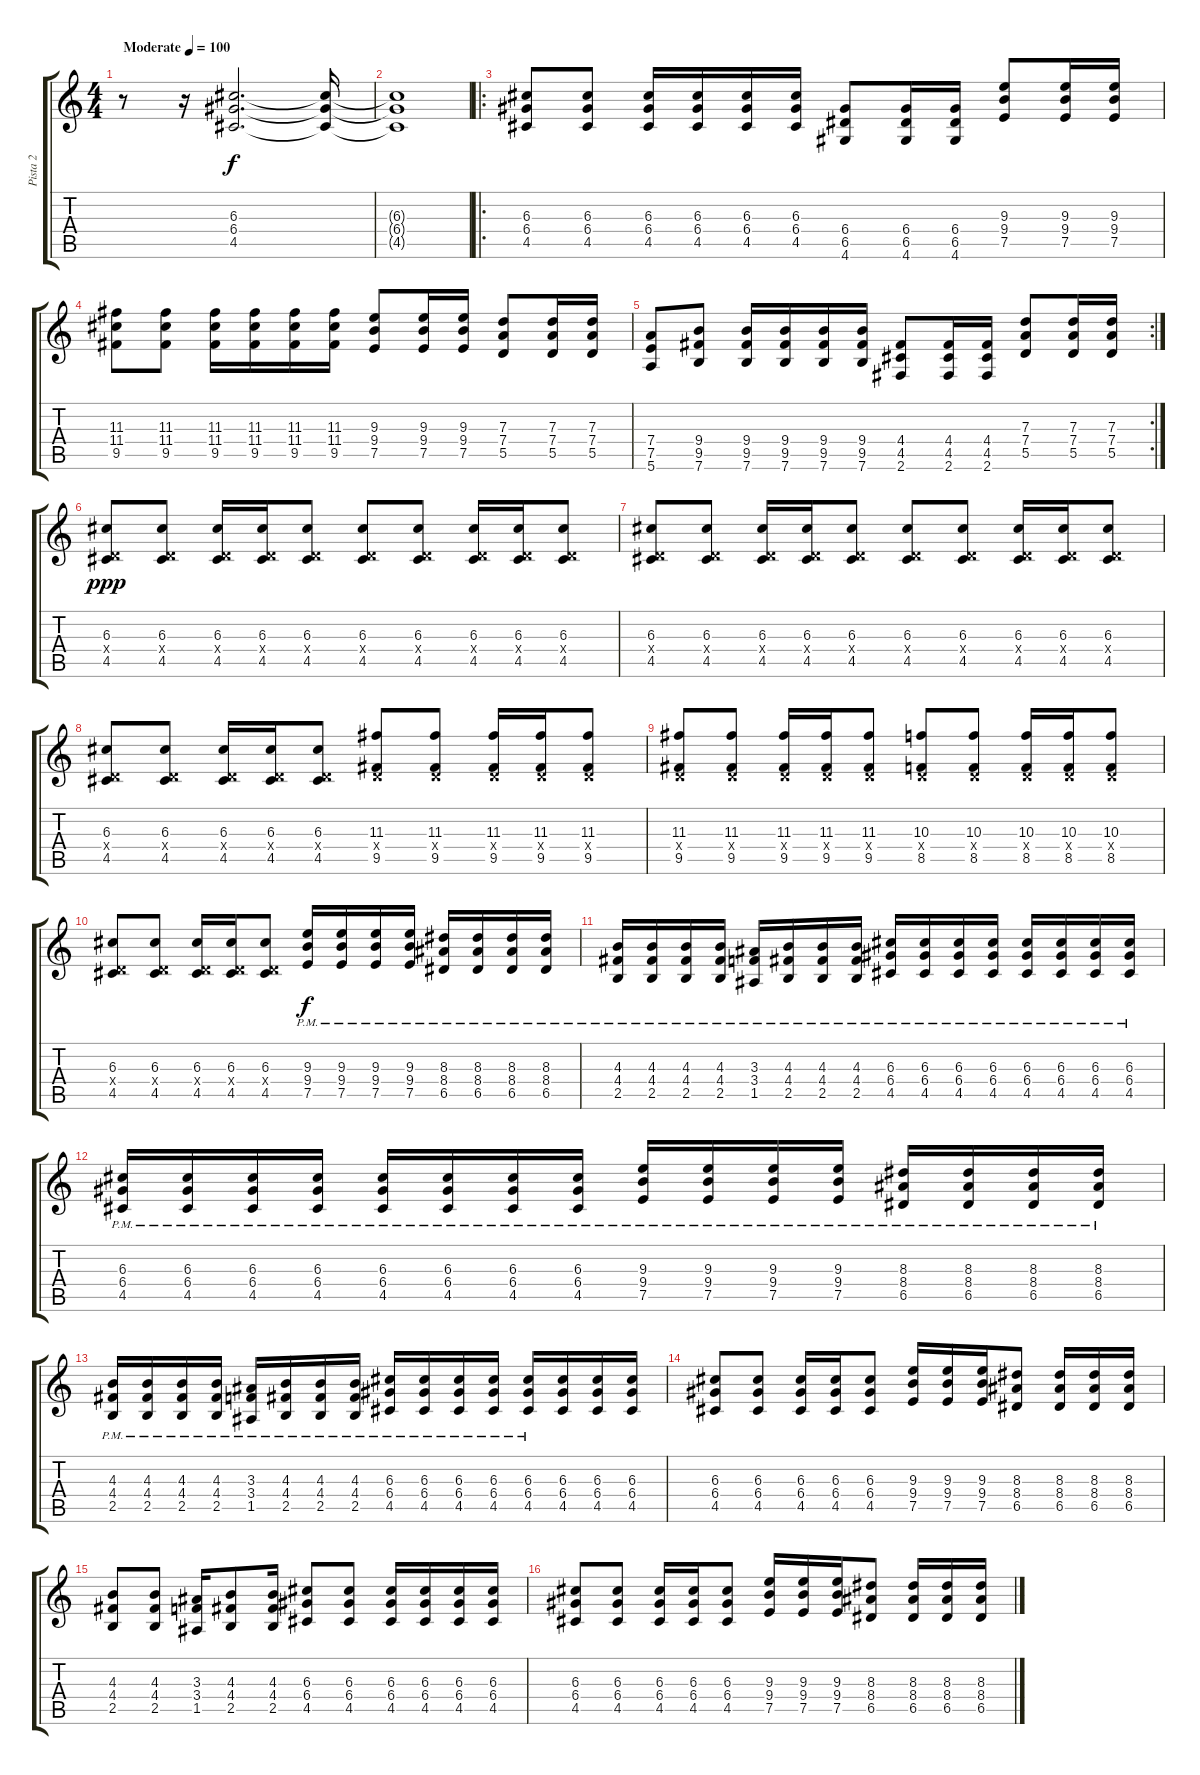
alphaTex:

\track ("Pista 2" "Pista 2") {instrument distortionguitar}
\staff {score tabs}
\tuning (E4 B3 G3 D3 A2 E2) {hide}
\ts (4 4)
\tempo (100 "Moderate")
\clef g2
\ks c
r.8{dy f instrument distortionguitar} r.16 (6.3 6.4 4.5).2{d} (6.3{t} 6.4{t} 4.5{t}).16 |
(6.3{t} 6.4{t} 4.5{t}).1 |
\ro
(6.3 6.4 4.5).8 (6.3 6.4 4.5).8 (6.3 6.4 4.5).16 (6.3 6.4 4.5).16 (6.3 6.4 4.5).16 (6.3 6.4 4.5).16 (6.4 6.5 4.6).8 (6.4 6.5 4.6).16 (6.4 6.5 4.6).16 (9.3 9.4 7.5).8 (9.3 9.4 7.5).16 (9.3 9.4 7.5).16 |
(11.3 11.4 9.5).8 (11.3 11.4 9.5).8 (11.3 11.4 9.5).16 (11.3 11.4 9.5).16 (11.3 11.4 9.5).16 (11.3 11.4 9.5).16 (9.3 9.4 7.5).8 (9.3 9.4 7.5).16 (9.3 9.4 7.5).16 (7.3 7.4 5.5).8 (7.3 7.4 5.5).16 (7.3 7.4 5.5).16 |
\rc 2
(7.4 7.5 5.6).8 (9.4 9.5 7.6).8 (9.4 9.5 7.6).16 (9.4 9.5 7.6).16 (9.4 9.5 7.6).16 (9.4 9.5 7.6).16 (4.4 4.5 2.6).8 (4.4 4.5 2.6).16 (4.4 4.5 2.6).16 (7.3 7.4 5.5).8 (7.3 7.4 5.5).16 (7.3 7.4 5.5).16 |
(6.3 0.4{x} 4.5).8{dy ppp} (6.3 0.4{x} 4.5).8 (6.3 0.4{x} 4.5).16 (6.3 0.4{x} 4.5).16 (6.3 0.4{x} 4.5).8 (6.3 0.4{x} 4.5).8 (6.3 0.4{x} 4.5).8 (6.3 0.4{x} 4.5).16 (6.3 0.4{x} 4.5).16 (6.3 0.4{x} 4.5).8 |
(6.3 0.4{x} 4.5).8 (6.3 0.4{x} 4.5).8 (6.3 0.4{x} 4.5).16 (6.3 0.4{x} 4.5).16 (6.3 0.4{x} 4.5).8 (6.3 0.4{x} 4.5).8 (6.3 0.4{x} 4.5).8 (6.3 0.4{x} 4.5).16 (6.3 0.4{x} 4.5).16 (6.3 0.4{x} 4.5).8 |
(6.3 0.4{x} 4.5).8 (6.3 0.4{x} 4.5).8 (6.3 0.4{x} 4.5).16 (6.3 0.4{x} 4.5).16 (6.3 0.4{x} 4.5).8 (11.3 0.4{x} 9.5).8 (11.3 0.4{x} 9.5).8 (11.3 0.4{x} 9.5).16 (11.3 0.4{x} 9.5).16 (11.3 0.4{x} 9.5).8 |
(11.3 0.4{x} 9.5).8 (11.3 0.4{x} 9.5).8 (11.3 0.4{x} 9.5).16 (11.3 0.4{x} 9.5).16 (11.3 0.4{x} 9.5).8 (10.3 0.4{x} 8.5).8 (10.3 0.4{x} 8.5).8 (10.3 0.4{x} 8.5).16 (10.3 0.4{x} 8.5).16 (10.3 0.4{x} 8.5).8 |
(6.3 0.4{x} 4.5).8 (6.3 0.4{x} 4.5).8 (6.3 0.4{x} 4.5).16 (6.3 0.4{x} 4.5).16 (6.3 0.4{x} 4.5).8 (9.3{pm} 9.4{pm} 7.5{pm}).16{dy f} (9.3{pm} 9.4{pm} 7.5{pm}).16 (9.3{pm} 9.4{pm} 7.5{pm}).16 (9.3{pm} 9.4{pm} 7.5{pm}).16 (8.3{pm} 8.4{pm} 6.5{pm}).16 (8.3{pm} 8.4{pm} 6.5{pm}).16 (8.3{pm} 8.4{pm} 6.5{pm}).16 (8.3{pm} 8.4{pm} 6.5{pm}).16 |
(4.3{pm} 4.4{pm} 2.5{pm}).16 (4.3{pm} 4.4{pm} 2.5{pm}).16 (4.3{pm} 4.4{pm} 2.5{pm}).16 (4.3{pm} 4.4{pm} 2.5{pm}).16 (3.3{pm} 3.4{pm} 1.5{pm}).16 (4.3{pm} 4.4{pm} 2.5{pm}).16 (4.3{pm} 4.4{pm} 2.5{pm}).16 (4.3{pm} 4.4{pm} 2.5{pm}).16 (6.3{pm} 6.4{pm} 4.5{pm}).16 (6.3{pm} 6.4{pm} 4.5{pm}).16 (6.3{pm} 6.4{pm} 4.5{pm}).16 (6.3{pm} 6.4{pm} 4.5{pm}).16 (6.3{pm} 6.4{pm} 4.5{pm}).16 (6.3{pm} 6.4{pm} 4.5{pm}).16 (6.3{pm} 6.4{pm} 4.5{pm}).16 (6.3{pm} 6.4{pm} 4.5{pm}).16 |
(6.3{pm} 6.4{pm} 4.5{pm}).16 (6.3{pm} 6.4{pm} 4.5{pm}).16 (6.3{pm} 6.4{pm} 4.5{pm}).16 (6.3{pm} 6.4{pm} 4.5{pm}).16 (6.3{pm} 6.4{pm} 4.5{pm}).16 (6.3{pm} 6.4{pm} 4.5{pm}).16 (6.3{pm} 6.4{pm} 4.5{pm}).16 (6.3{pm} 6.4{pm} 4.5{pm}).16 (9.3{pm} 9.4{pm} 7.5{pm}).16 (9.3{pm} 9.4{pm} 7.5{pm}).16 (9.3{pm} 9.4{pm} 7.5{pm}).16 (9.3{pm} 9.4{pm} 7.5{pm}).16 (8.3{pm} 8.4{pm} 6.5{pm}).16 (8.3{pm} 8.4{pm} 6.5{pm}).16 (8.3{pm} 8.4{pm} 6.5{pm}).16 (8.3{pm} 8.4{pm} 6.5{pm}).16 |
(4.3{pm} 4.4{pm} 2.5{pm}).16 (4.3{pm} 4.4{pm} 2.5{pm}).16 (4.3{pm} 4.4{pm} 2.5{pm}).16 (4.3{pm} 4.4{pm} 2.5{pm}).16 (3.3{pm} 3.4{pm} 1.5{pm}).16 (4.3{pm} 4.4{pm} 2.5{pm}).16 (4.3{pm} 4.4{pm} 2.5{pm}).16 (4.3{pm} 4.4{pm} 2.5{pm}).16 (6.3{pm} 6.4{pm} 4.5{pm}).16 (6.3{pm} 6.4{pm} 4.5{pm}).16 (6.3{pm} 6.4{pm} 4.5{pm}).16 (6.3{pm} 6.4{pm} 4.5{pm}).16 (6.3{pm} 6.4{pm} 4.5{pm}).16 (6.3 6.4 4.5).16 (6.3 6.4 4.5).16 (6.3 6.4 4.5).16 |
(6.3 6.4 4.5).8 (6.3 6.4 4.5).8 (6.3 6.4 4.5).16 (6.3 6.4 4.5).16 (6.3 6.4 4.5).8 (9.3 9.4 7.5).16 (9.3 9.4 7.5).16 (9.3 9.4 7.5).16 (8.3 8.4 6.5).8 (8.3 8.4 6.5).16 (8.3 8.4 6.5).16 (8.3 8.4 6.5).16 |
(4.3 4.4 2.5).8 (4.3 4.4 2.5).8 (3.3 3.4 1.5).16 (4.3 4.4 2.5).8 (4.3 4.4 2.5).16 (6.3 6.4 4.5).8 (6.3 6.4 4.5).8 (6.3 6.4 4.5).16 (6.3 6.4 4.5).16 (6.3 6.4 4.5).16 (6.3 6.4 4.5).16 |
(6.3 6.4 4.5).8 (6.3 6.4 4.5).8 (6.3 6.4 4.5).16 (6.3 6.4 4.5).16 (6.3 6.4 4.5).8 (9.3 9.4 7.5).16 (9.3 9.4 7.5).16 (9.3 9.4 7.5).16 (8.3 8.4 6.5).8 (8.3 8.4 6.5).16 (8.3 8.4 6.5).16 (8.3 8.4 6.5).16
